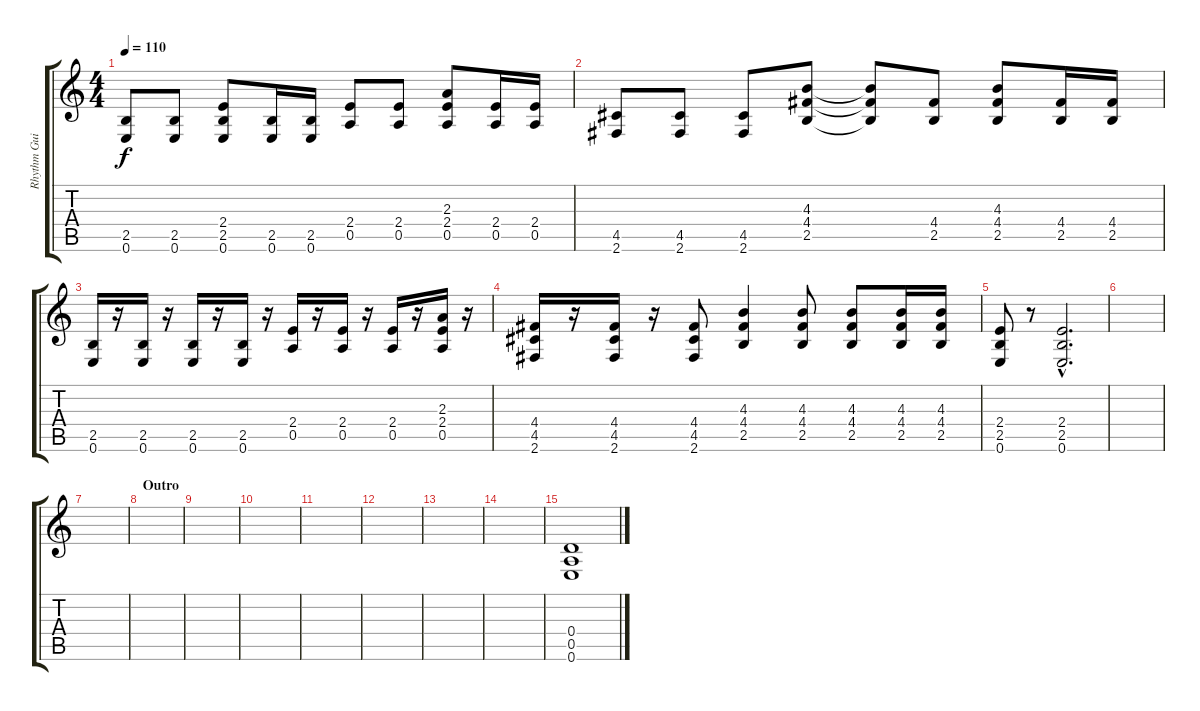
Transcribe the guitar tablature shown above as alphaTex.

\track ("Rhythm Guitar" "Rhythm Gui") {instrument distortionguitar}
\staff {score tabs}
\tuning (E4 B3 G3 D3 A2 E2) {hide}
\ts (4 4)
\tempo 110
\clef g2
\ks c
(2.5 0.6).8{dy f} (2.5 0.6).8 (2.4 2.5 0.6).8 (2.5 0.6).16 (2.5 0.6).16 (2.4 0.5).8 (2.4 0.5).8 (2.3 2.4 0.5).8 (2.4 0.5).16 (2.4 0.5).16 |
(4.5 2.6).8 (4.5 2.6).8 (4.5 2.6).8 (4.3 4.4 2.5).8 (4.3{t} 4.4{t} 2.5{t}).8 (4.4 2.5).8 (4.3 4.4 2.5).8 (4.4 2.5).16 (4.4 2.5).16 |
(2.5 0.6).16 r.16 (2.5 0.6).16 r.16 (2.5 0.6).16 r.16 (2.5 0.6).16 r.16 (2.4 0.5).16 r.16 (2.4 0.5).16 r.16 (2.4 0.5).16 r.16 (2.3 2.4 0.5).16 r.16 |
(4.4 4.5 2.6).16 r.16 (4.4 4.5 2.6).16 r.16 (4.4 4.5 2.6).8 (4.3 4.4 2.5).4 (4.3 4.4 2.5).8 (4.3 4.4 2.5).8 (4.3 4.4 2.5).16 (4.3 4.4 2.5).16 |
(2.4 2.5 0.6).8 r.8 (2.4{hac} 2.5{hac} 0.6{hac}).2{d instrument overdrivenguitar} |
|
|
\section ("" "Outro")
|
|
|
|
|
|
|
(0.4 0.5 0.6).1
